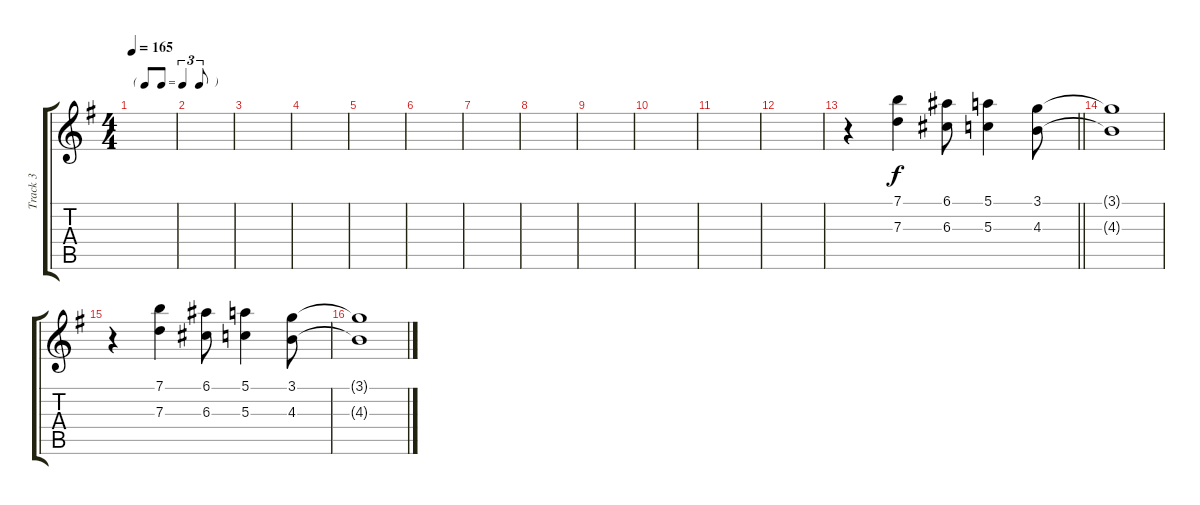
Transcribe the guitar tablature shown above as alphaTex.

\track ("Track 3" "Track 3") {instrument electricguitarjazz}
\staff {score tabs}
\tuning (E4 B3 G3 D3 A2 E2) {hide}
\ts (4 4)
\tf triplet8th
\tempo 165
\clef g2
\ks g
|
|
|
|
|
|
|
|
|
|
|
|
\barLineRight lightlight
r.4 (7.1 7.3).4 (6.1 6.3).8 (5.1 5.3).4 (3.1 4.3).8 |
(3.1{t} 4.3{t}).1 |
r.4 (7.1 7.3).4 (6.1 6.3).8 (5.1 5.3).4 (3.1 4.3).8 |
(3.1{t} 4.3{t}).1
